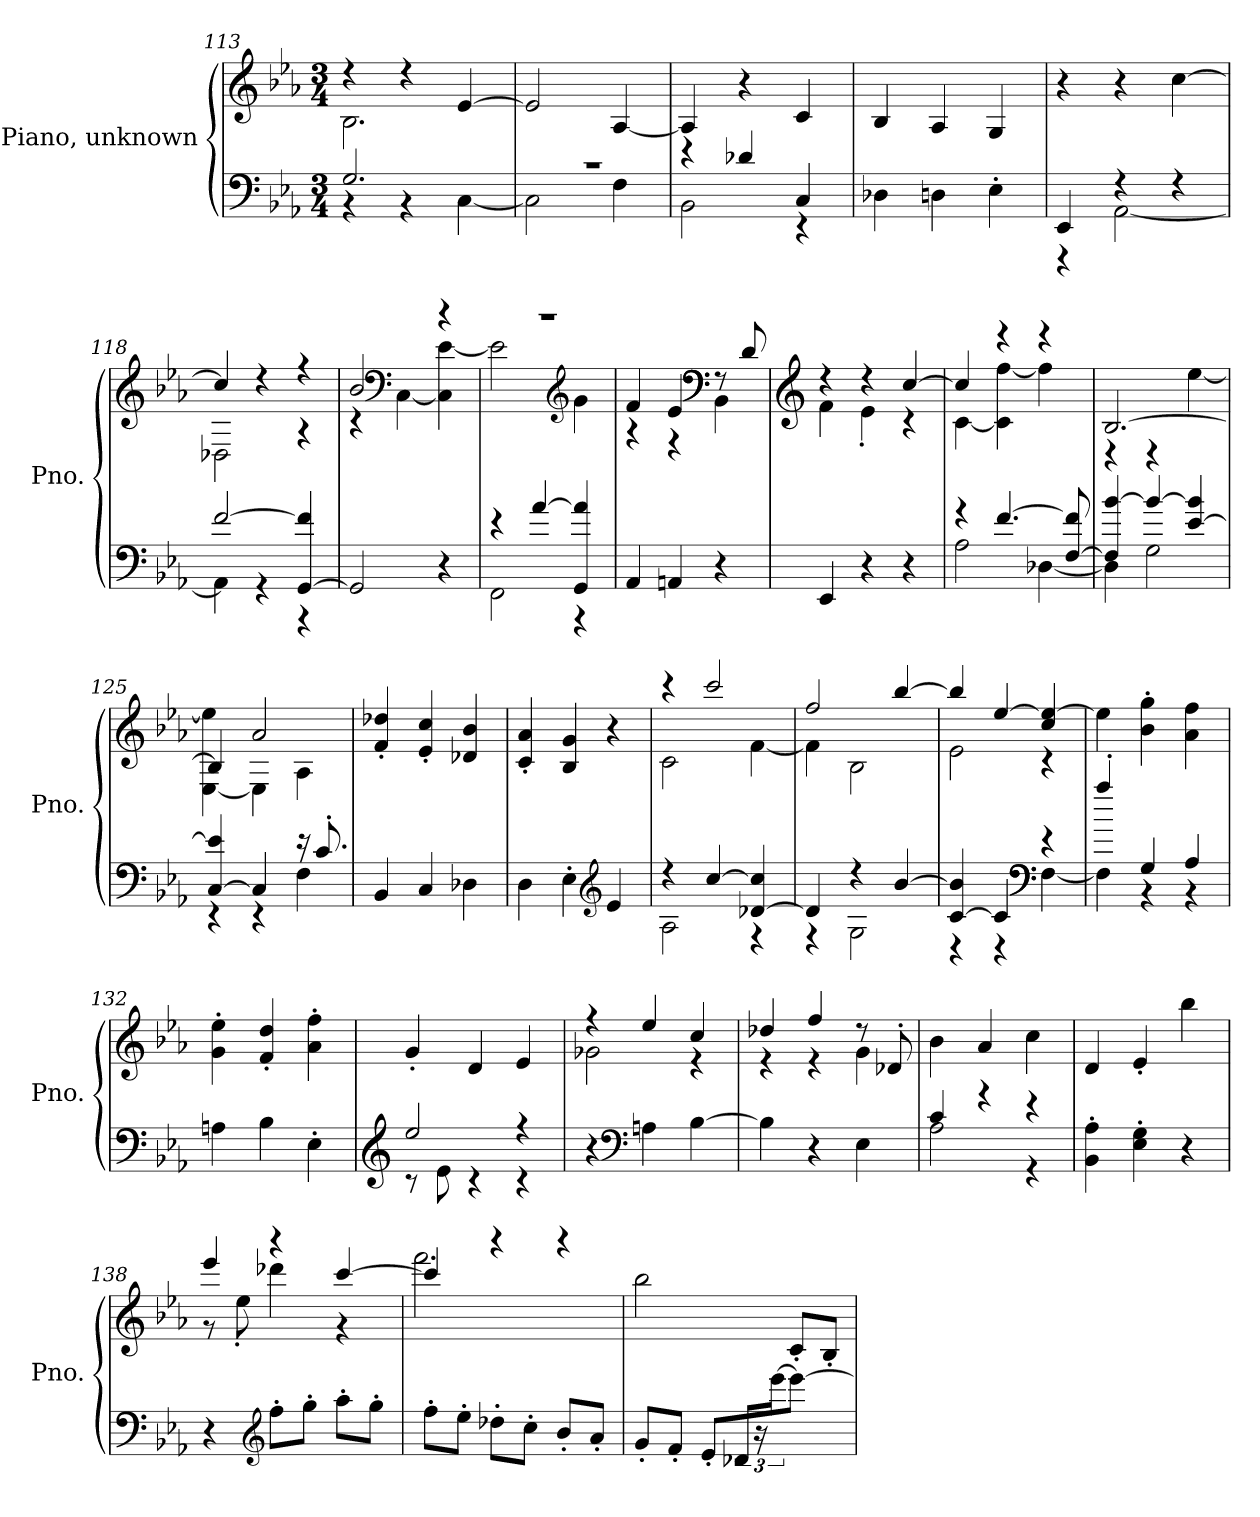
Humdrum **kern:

**kern	**kern
*part1	*part1
*staff2	*staff1
*I"Piano, unknown	*
*I'Pno.	*
*clefF4	*clefG2
*k[b-e-a-]	*k[b-e-a-]
*M3/4	*M3/4
=113	=113
*^	*^
2.G/	4r	4r	2.B-\
.	4r	4r	.
.	[4C\	[4e-/	.
*	*	*v	*v
=114	=114	=114
2.r	2C\]	2e-/]
.	4F\	[4A-/
=115	=115	=115
4r	2BB-\	4A-/]
4d-X/	.	4r
4C/	4r	4c/
*v	*v	*
=116	=116
4D-X\	4B-/
4Dn\	4A-/
4E-'\	4G/
=117	=117
*^	*
4EE-/	4r	4r
4r	[2AA-\	4r
4r	.	[4cc\
!!LO:LB:g=z
=118	=118	=118
*	*	*^
[2f/	4AA-\]	4cc/]	2D-X\
.	4r	4r	.
[4GG/ 4f/]	4r	4r	4r
*v	*v	*	*
=119	=119	=119
2GG/]	2b-/	4r
*	*clefF4	*
.	.	[4C\
4r	4r	4C\] [4e-\
=120	=120	=120
*^	*	*
4r	2FF\	2.r	2e-\]
[4a-/	.	.	.
*	*	*clefG2	*
4GG/ 4a-/]	4r	.	4g\
*v	*v	*	*
=121	=121	=121
4AA-/	4f/	4r
4AAn/	4e-/	4r
*	*clefF4	*
4r	8r	4BB-\
.	8d/	.
=122	=122	=122
*	*clefG2	*
4EE-/	4r	4f\
4r	4r	4e-'\
4r	[4cc/	4r
=123	=123	=123
*^	*	*
4r	2A-\	4cc/]	[4c\
[4.f/	.	4r	4c\] [4ff\
.	[4D-X\	4r	4ff\]
[8F/ 8f/]	.	.	.
=124	=124	=124	=124
4F/] [4b-/	4D-\]	[2.B-/	4r
4b-/_	2G\	.	4r
[4e-/ 4b-/]	.	.	[4ee-\
!!LO:LB:g=z	!!
=125	=125	=125	=125
[4C/ 4e-/]	4r	4B-/]	[4E-\ 4ee-\]
4C/]	4r	2a-/	4E-\]
16r	4F\	.	4A-\
8.c'/	.	.	.
*v	*v	*	*
*	*v	*v
=126	=126
4BB-/	4f/' 4dd-X/'
4C/	4e-/' 4cc/'
4D-X\	4d-X/ 4b-/
=127	=127
4D\	4c/' 4a-/'
4E-'\	4B-/ 4g/
*clefG2	*
4e-/	4r
=128	=128
*^	*^
4r	2A-\	4r	2c\
[4cc/	.	2ccc/	.
[4d-X/ 4cc/]	4r	.	[4f\
=129	=129	=129	=129
4d-/]	4r	2ff/	4f\]
4r	2G\	.	2B-\
[4b-/	.	[4bb-/	.
=130	=130	=130	=130
[4c/ 4b-/]	4r	4bb-/]	2e-\
4c/]	4r	[4ee-/	.
*clefF4	*	*	*
4r	[4F\	4cc/ 4ee-/_	4r
*	*	*v	*v
=131	=131	=131
4aa-'/	4F\]	4ee-\]
4G/	4r	4b-\' 4gg\'
4A-/	4r	4a-\ 4ff\
*v	*v	*
=132	=132
4An\	4g\' 4ee-\'
4B-\	4f/' 4dd/'
4E-'\	4a-\' 4ff\'
!!LO:LB:g=z
=133	=133
*clefG2	*
*^	*
2ee-/	8r	4g'/
.	8e-\	.
.	4r	4d/
4r	4r	4e-/
*v	*v	*
=134	=134
*	*^
4r	4r	2g-X\
*clefF4	*	*
4An\	4ee-/	.
[4B-\	4cc/	4r
=135	=135	=135
4B-\]	4dd-X/	4r
4r	4ff/	4r
4E-\	8r	4g\
.	8d-X'/	.
*	*v	*v
=136	=136
*^	*
4c/	2A-\	4b-\
4r	.	4a-/
4r	4r	4cc\
*v	*v	*
=137	=137
4BB-\' 4A-\'	4d/
4E-\' 4G\'	4e-'/
4r	4bb-\
=138	=138
*	*^
4r	4eee-/	8r
.	.	8ee-'\
*clefG2	*	*
8ff'\L	4r	4ddd-X\
8gg'\J	.	.
8aa-'\L	[4ccc/	4r
8gg'\J	.	.
=139	=139	=139
8ff'\L	4ccc/]	2.fff\
8ee-'\J	.	.
8dd-X'\L	4r	.
8cc'\J	.	.
8b-'/L	4r	.
8a-'/J	.	.
*	*v	*v
!!LO:PB:g=z
=140	=140
8g'/L	2bb-\
8f'/J	.
8e-'/L	.
24d-X/Jk	.
24r	.
[24eee-\	.
4eee-\_	8c'/L
.	8B-'/J
=	=
*-	*-
